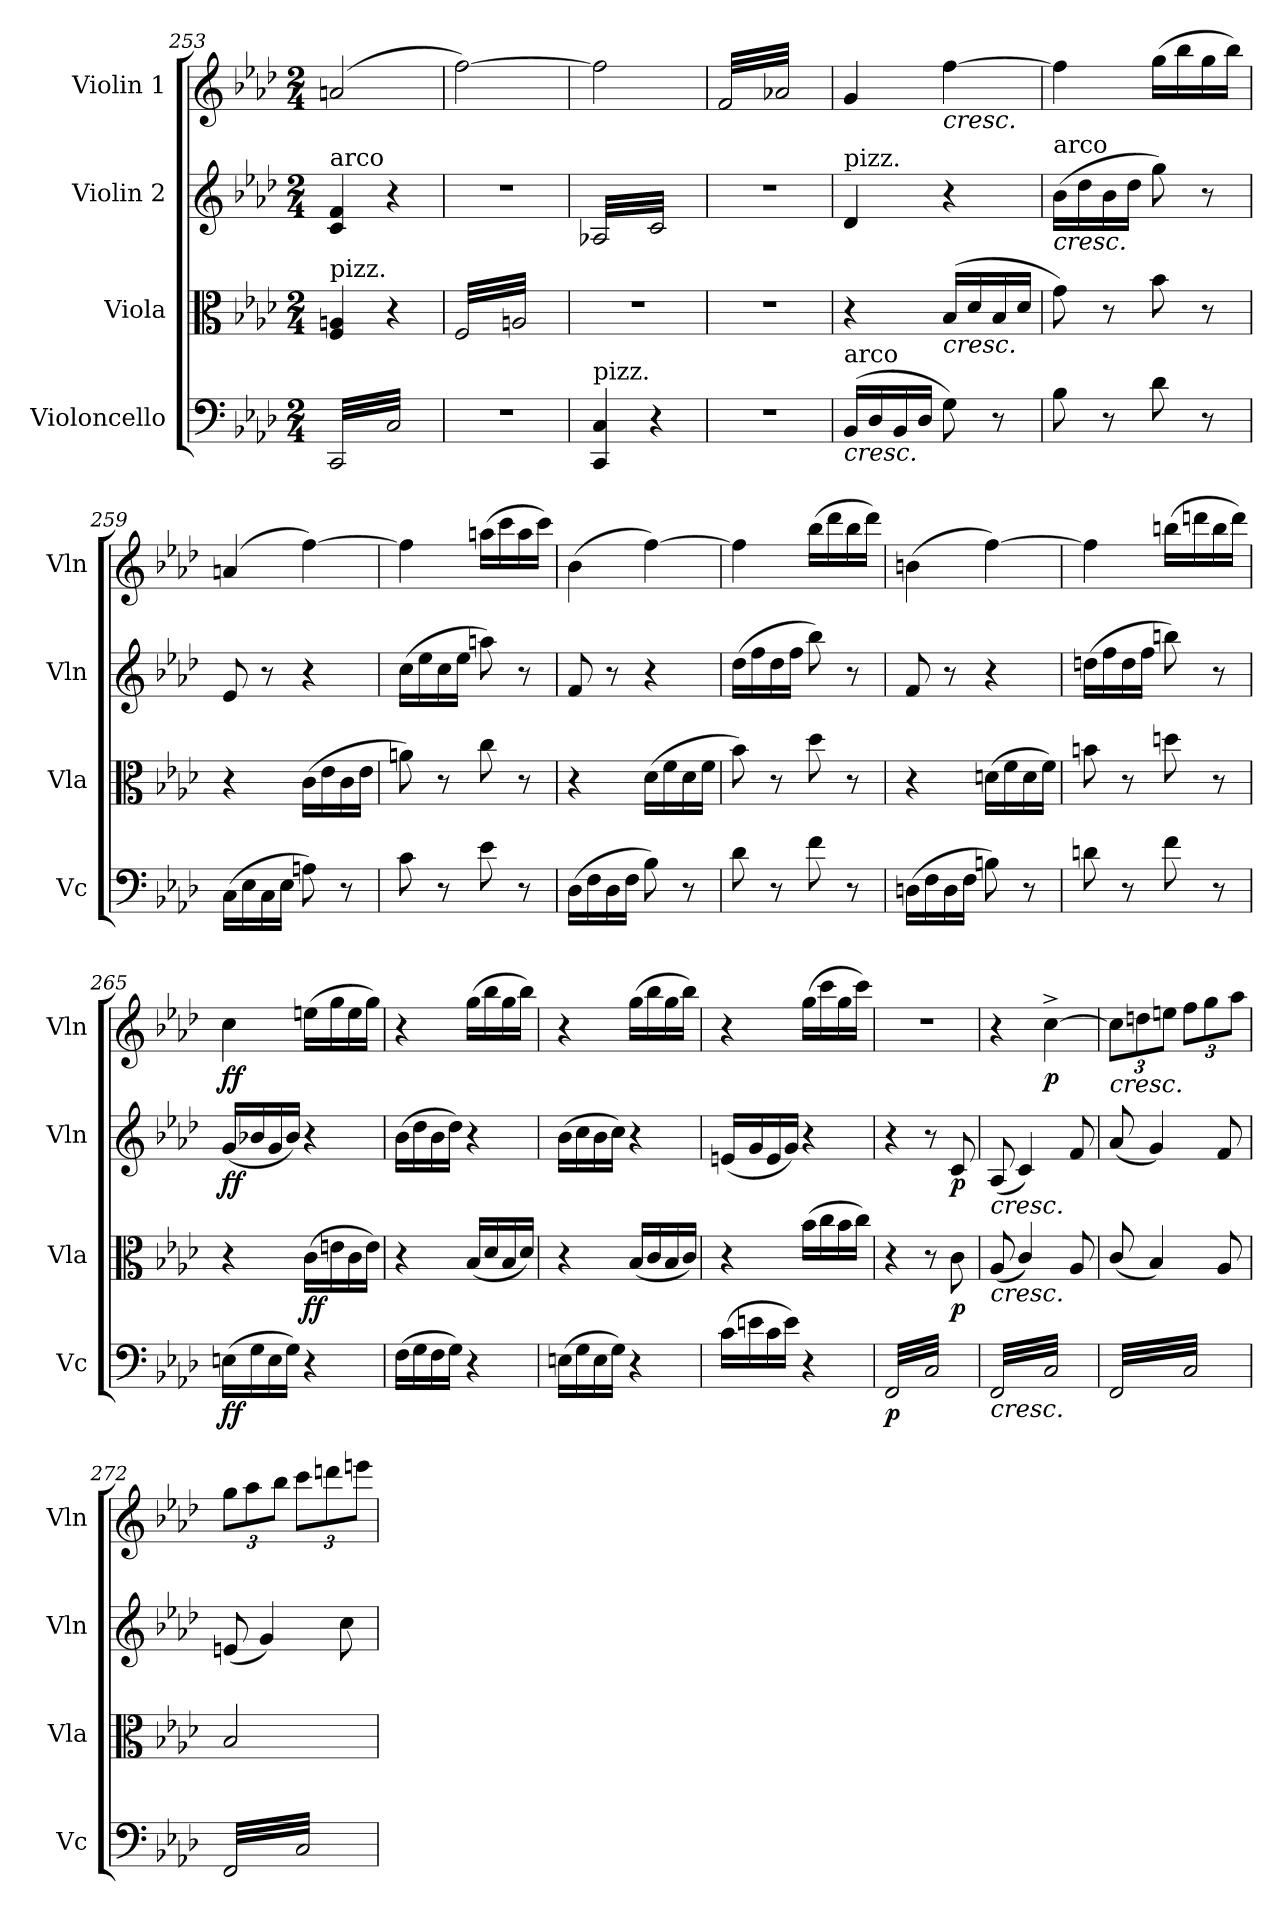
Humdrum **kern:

**kern	**dynam	**kern	**dynam	**kern	**dynam	**kern	**dynam
*part4	*part4	*part3	*part3	*part2	*part2	*part1	*part1
*staff4	*staff4	*staff3	*staff3	*staff2	*staff2	*staff1	*staff1
*I"Violoncello	*	*I"Viola	*	*I"Violin 2	*	*I"Violin 1	*
*I'Vc	*	*I'Vla	*	*I'Vln	*	*I'Vln	*
*clefF4	*	*clefC3	*	*clefG2	*	*clefG2	*
*k[b-e-a-d-]	*	*k[b-e-a-d-]	*	*k[b-e-a-d-]	*	*k[b-e-a-d-]	*
*M2/4	*	*M2/4	*	*M2/4	*	*M2/4	*
=253	=253	=253	=253	=253	=253	=253	=253
!	!	!	!	!LO:TX:a:t=arco	!	!	!
!	!	!LO:TX:a:t=pizz.	!	!	!	!	!
!LO:TX:a:t=arco	!	!	!	!	!	!	!
*tremolo	*	*	*	*	*	*	*
(32CC/LLL	.	4F/ 4An/	.	4c/ 4f/	.	(2an/	.
32C/)	.	.	.	.	.	.	.
32CC/	.	.	.	.	.	.	.
32C/)	.	.	.	.	.	.	.
32CC/	.	.	.	.	.	.	.
32C/)	.	.	.	.	.	.	.
32CC/	.	.	.	.	.	.	.
32C/)	.	.	.	.	.	.	.
32CC/	.	4r	.	4r	.	.	.
32C/)	.	.	.	.	.	.	.
32CC/	.	.	.	.	.	.	.
32C/)	.	.	.	.	.	.	.
32CC/	.	.	.	.	.	.	.
32C/)	.	.	.	.	.	.	.
32CC/	.	.	.	.	.	.	.
32C/)JJJ	.	.	.	.	.	.	.
*Xtremolo	*	*	*	*	*	*	*
=254	=254	=254	=254	=254	=254	=254	=254
!	!	!LO:TX:a:t=arco	!	!	!	!	!
*	*	*tremolo	*	*	*	*	*
2r	.	(32F/LLL	.	2r	.	[2ff\)	.
.	.	32An/)	.	.	.	.	.
.	.	32F/	.	.	.	.	.
.	.	32An/)	.	.	.	.	.
.	.	32F/	.	.	.	.	.
.	.	32An/)	.	.	.	.	.
.	.	32F/	.	.	.	.	.
.	.	32An/)	.	.	.	.	.
.	.	32F/	.	.	.	.	.
.	.	32An/)	.	.	.	.	.
.	.	32F/	.	.	.	.	.
.	.	32An/)	.	.	.	.	.
.	.	32F/	.	.	.	.	.
.	.	32An/)	.	.	.	.	.
.	.	32F/	.	.	.	.	.
.	.	32An/)JJJ	.	.	.	.	.
*	*	*Xtremolo	*	*	*	*	*
!!LO:LB:g=z
=255	=255	=255	=255	=255	=255	=255	=255
!	!	!	!	!LO:TX:a:t=arco	!	!	!
!LO:TX:a:t=pizz.	!	!	!	!	!	!	!
*	*	*	*	*tremolo	*	*	*
4CC/ 4C/	.	2r	.	(32A-X/LLL	.	2ff\]	.
.	.	.	.	32c/)	.	.	.
.	.	.	.	32A-X/	.	.	.
.	.	.	.	32c/)	.	.	.
.	.	.	.	32A-X/	.	.	.
.	.	.	.	32c/)	.	.	.
.	.	.	.	32A-X/	.	.	.
.	.	.	.	32c/)	.	.	.
4r	.	.	.	32A-X/	.	.	.
.	.	.	.	32c/)	.	.	.
.	.	.	.	32A-X/	.	.	.
.	.	.	.	32c/)	.	.	.
.	.	.	.	32A-X/	.	.	.
.	.	.	.	32c/)	.	.	.
.	.	.	.	32A-X/	.	.	.
.	.	.	.	32c/)JJJ	.	.	.
*	*	*	*	*Xtremolo	*	*	*
=256	=256	=256	=256	=256	=256	=256	=256
*	*	*	*	*	*	*tremolo	*
2r	.	2r	.	2r	.	(32f/LLL	.
.	.	.	.	.	.	32a-X/)	.
.	.	.	.	.	.	32f/	.
.	.	.	.	.	.	32a-X/)	.
.	.	.	.	.	.	32f/	.
.	.	.	.	.	.	32a-X/)	.
.	.	.	.	.	.	32f/	.
.	.	.	.	.	.	32a-X/)	.
.	.	.	.	.	.	32f/	.
.	.	.	.	.	.	32a-X/)	.
.	.	.	.	.	.	32f/	.
.	.	.	.	.	.	32a-X/)	.
.	.	.	.	.	.	32f/	.
.	.	.	.	.	.	32a-X/)	.
.	.	.	.	.	.	32f/	.
.	.	.	.	.	.	32a-X/)JJJ	.
*	*	*	*	*	*	*Xtremolo	*
=257	=257	=257	=257	=257	=257	=257	=257
!	!	!	!	!LO:TX:a:t=pizz.	!	!	!
!LO:TX:a:t=arco	!	!	!	!	!	!	!
!LO:TX:b:i:t=cresc.	!	!	!	!	!	!	!
(16BB-/LL	.	4r	.	4d-/	.	4g/	.
.	.	.	.	.	.	.	.
16D-/	.	.	.	.	.	.	.
.	.	.	.	.	.	.	.
16BB-/	.	.	.	.	.	.	.
.	.	.	.	.	.	.	.
16D-/JJ	.	.	.	.	.	.	.
.	.	.	.	.	.	.	.
!	!	!	!	!	!	!LO:TX:b:i:t=cresc.	!
!	!	!LO:TX:b:i:t=cresc.	!	!	!	!	!
8G\)	.	(16B-/LL	.	4r	.	[4ff\	.
.	.	16d-/	.	.	.	.	.
8r	.	16B-/	.	.	.	.	.
.	.	16d-/JJ	.	.	.	.	.
=258	=258	=258	=258	=258	=258	=258	=258
!	!	!	!	!LO:TX:a:t=arco	!	!	!
!	!	!	!	!LO:TX:b:i:t=cresc.	!	!	!
8B-\	.	8g\)	.	(16b-\LL	.	4ff\]	.
.	.	.	.	16dd-\	.	.	.
8r	.	8r	.	16b-\	.	.	.
.	.	.	.	16dd-\JJ	.	.	.
8d-\	.	8b-\	.	8gg\)	.	(16gg\LL	.
.	.	.	.	.	.	16bb-\	.
8r	.	8r	.	8r	.	16gg\	.
.	.	.	.	.	.	16bb-\JJ)	.
=259	=259	=259	=259	=259	=259	=259	=259
(16C\LL	.	4r	.	8e-/	.	(4an/	.
16E-\	.	.	.	.	.	.	.
16C\	.	.	.	8r	.	.	.
16E-\JJ	.	.	.	.	.	.	.
8An\)	.	(16c\LL	.	4r	.	[4ff\)	.
.	.	16e-\	.	.	.	.	.
8r	.	16c\	.	.	.	.	.
.	.	16e-\JJ	.	.	.	.	.
=260	=260	=260	=260	=260	=260	=260	=260
8c\	.	8an\)	.	(16cc\LL	.	4ff\]	.
.	.	.	.	16ee-\	.	.	.
8r	.	8r	.	16cc\	.	.	.
.	.	.	.	16ee-\JJ	.	.	.
8e-\	.	8cc\	.	8aan\)	.	(16aan\LL	.
.	.	.	.	.	.	16ccc\	.
8r	.	8r	.	8r	.	16aa\	.
.	.	.	.	.	.	16ccc\JJ)	.
=261	=261	=261	=261	=261	=261	=261	=261
(16D-\LL	.	4r	.	8f/	.	(4b-\	.
16F\	.	.	.	.	.	.	.
16D-\	.	.	.	8r	.	.	.
16F\JJ	.	.	.	.	.	.	.
8B-\)	.	(16d-\LL	.	4r	.	[4ff\)	.
.	.	16f\	.	.	.	.	.
8r	.	16d-\	.	.	.	.	.
.	.	16f\JJ	.	.	.	.	.
!!LO:LB:g=z
=262	=262	=262	=262	=262	=262	=262	=262
8d-\	.	8b-\)	.	(16dd-\LL	.	4ff\]	.
.	.	.	.	16ff\	.	.	.
8r	.	8r	.	16dd-\	.	.	.
.	.	.	.	16ff\JJ	.	.	.
8f\	.	8dd-\	.	8bb-\)	.	(16bb-\LL	.
.	.	.	.	.	.	16ddd-\	.
8r	.	8r	.	8r	.	16bb-\	.
.	.	.	.	.	.	16ddd-\JJ)	.
=263	=263	=263	=263	=263	=263	=263	=263
(16Dn\LL	.	4r	.	8f/	.	(4bn\	.
16F\	.	.	.	.	.	.	.
16D\	.	.	.	8r	.	.	.
16F\JJ	.	.	.	.	.	.	.
8Bn\)	.	(16dn\LL	.	4r	.	[4ff\)	.
.	.	16f\	.	.	.	.	.
8r	.	16d\	.	.	.	.	.
.	.	16f\JJ)	.	.	.	.	.
!!LO:PB:g=z
=264	=264	=264	=264	=264	=264	=264	=264
8dn\	.	8bn\	.	(16ddn\LL	.	4ff\]	.
.	.	.	.	16ff\	.	.	.
8r	.	8r	.	16dd\	.	.	.
.	.	.	.	16ff\JJ	.	.	.
8f\	.	8ddn\	.	8bbn\)	.	(16bbn\LL	.
.	.	.	.	.	.	16dddn\	.
8r	.	8r	.	8r	.	16bb\	.
.	.	.	.	.	.	16ddd\JJ)	.
=265	=265	=265	=265	=265	=265	=265	=265
!	!LO:DY:b	!	!	!	!LO:DY:b	!	!LO:DY:b
(16En\LL	ff	4r	.	(16g/LL	ff	4cc\	ff
16G\	.	.	.	16b-X/	.	.	.
16E\	.	.	.	16g/	.	.	.
16G\JJ)	.	.	.	16b-/JJ)	.	.	.
!	!	!	!LO:DY:b	!	!	!	!
4r	.	(16c\LL	ff	4r	.	(16een\LL	.
.	.	16en\	.	.	.	16gg\	.
.	.	16c\	.	.	.	16ee\	.
.	.	16e\JJ)	.	.	.	16gg\JJ)	.
=266	=266	=266	=266	=266	=266	=266	=266
(16F\LL	.	4r	.	(16b-\LL	.	4r	.
16G\	.	.	.	16dd-\	.	.	.
16F\	.	.	.	16b-\	.	.	.
16G\JJ)	.	.	.	16dd-\JJ)	.	.	.
4r	.	(16B-/LL	.	4r	.	(16gg\LL	.
.	.	16d-/	.	.	.	16bb-\	.
.	.	16B-/	.	.	.	16gg\	.
.	.	16d-/JJ)	.	.	.	16bb-\JJ)	.
=267	=267	=267	=267	=267	=267	=267	=267
(16En\LL	.	4r	.	(16b-\LL	.	4r	.
16G\	.	.	.	16cc\	.	.	.
16E\	.	.	.	16b-\	.	.	.
16G\JJ)	.	.	.	16cc\JJ)	.	.	.
4r	.	(16B-/LL	.	4r	.	(16gg\LL	.
.	.	16c/	.	.	.	16bb-\	.
.	.	16B-/	.	.	.	16gg\	.
.	.	16c/JJ)	.	.	.	16bb-\JJ)	.
=268	=268	=268	=268	=268	=268	=268	=268
(16c\LL	.	4r	.	(16en/LL	.	4r	.
16en\	.	.	.	16g/	.	.	.
16c\	.	.	.	16e/	.	.	.
16e\JJ)	.	.	.	16g/JJ)	.	.	.
4r	.	(16b-\LL	.	4r	.	(16gg\LL	.
.	.	16cc\	.	.	.	16ccc\	.
.	.	16b-\	.	.	.	16gg\	.
.	.	16cc\JJ)	.	.	.	16ccc\JJ)	.
=269	=269	=269	=269	=269	=269	=269	=269
!	!LO:DY:b	!	!	!	!	!	!
*tremolo	*	*	*	*	*	*	*
(32FF/LLL	p	4r	.	4r	.	2r	.
32C/)	.	.	.	.	.	.	.
32FF/	.	.	.	.	.	.	.
32C/)	.	.	.	.	.	.	.
32FF/	.	.	.	.	.	.	.
32C/)	.	.	.	.	.	.	.
32FF/	.	.	.	.	.	.	.
32C/)	.	.	.	.	.	.	.
32FF/	.	8r	.	8r	.	.	.
32C/)	.	.	.	.	.	.	.
32FF/	.	.	.	.	.	.	.
32C/)	.	.	.	.	.	.	.
!	!	!	!LO:DY:b	!	!LO:DY:b	!	!
32FF/	.	8c\	p	8c/	p	.	.
32C/)	.	.	.	.	.	.	.
32FF/	.	.	.	.	.	.	.
32C/)JJJ	.	.	.	.	.	.	.
!!LO:LB:g=z
=270	=270	=270	=270	=270	=270	=270	=270
!	!	!	!	!LO:TX:b:i:t=cresc.	!	!	!
!	!	!LO:TX:b:i:t=cresc.	!	!	!	!	!
!LO:TX:b:i:t=cresc.	!	!	!	!	!	!	!
(32FF/LLL	.	(8A-/	.	(8A-/	.	4r	.
32C/)	.	.	.	.	.	.	.
32FF/	.	.	.	.	.	.	.
32C/)	.	.	.	.	.	.	.
32FF/	.	4c/)	.	4c/)	.	.	.
32C/)	.	.	.	.	.	.	.
32FF/	.	.	.	.	.	.	.
32C/)	.	.	.	.	.	.	.
!	!	!	!	!	!	!	!LO:DY:b
32FF/	.	.	.	.	.	[4cc^\	p
32C/)	.	.	.	.	.	.	.
32FF/	.	.	.	.	.	.	.
32C/)	.	.	.	.	.	.	.
32FF/	.	8A-/	.	8f/	.	.	.
32C/)	.	.	.	.	.	.	.
32FF/	.	.	.	.	.	.	.
32C/)JJJ	.	.	.	.	.	.	.
=271	=271	=271	=271	=271	=271	=271	=271
!	!	!	!	!	!	!LO:TX:b:i:t=cresc.	!
(32FF/LLL	.	(8c/	.	(8a-/	.	12cc\L]	.
32C/)	.	.	.	.	.	.	.
32FF/	.	.	.	.	.	.	.
.	.	.	.	.	.	12ddn\	.
32C/)	.	.	.	.	.	.	.
32FF/	.	4B-/)	.	4g/)	.	.	.
32C/)	.	.	.	.	.	.	.
.	.	.	.	.	.	12een\J	.
32FF/	.	.	.	.	.	.	.
32C/)	.	.	.	.	.	.	.
32FF/	.	.	.	.	.	12ff\L	.
32C/)	.	.	.	.	.	.	.
32FF/	.	.	.	.	.	.	.
.	.	.	.	.	.	12gg\	.
32C/)	.	.	.	.	.	.	.
32FF/	.	8A-/	.	8f/	.	.	.
32C/)	.	.	.	.	.	.	.
.	.	.	.	.	.	12aa-\J	.
32FF/	.	.	.	.	.	.	.
32C/)JJJ	.	.	.	.	.	.	.
=272	=272	=272	=272	=272	=272	=272	=272
*	*	*	*	*	*	*Xbrackettup	*
(32FF/LLL	.	2B-/	.	(8en/	.	12gg\L	.
32C/)	.	.	.	.	.	.	.
32FF/	.	.	.	.	.	.	.
.	.	.	.	.	.	12aa-\	.
32C/)	.	.	.	.	.	.	.
32FF/	.	.	.	4g/)	.	.	.
32C/)	.	.	.	.	.	.	.
.	.	.	.	.	.	12bb-\J	.
32FF/	.	.	.	.	.	.	.
32C/)	.	.	.	.	.	.	.
32FF/	.	.	.	.	.	12ccc\L	.
32C/)	.	.	.	.	.	.	.
32FF/	.	.	.	.	.	.	.
.	.	.	.	.	.	12dddn\	.
32C/)	.	.	.	.	.	.	.
32FF/	.	.	.	8cc\	.	.	.
32C/)	.	.	.	.	.	.	.
.	.	.	.	.	.	12eeen\J	.
32FF/	.	.	.	.	.	.	.
32C/)JJJ	.	.	.	.	.	.	.
*Xtremolo	*	*	*	*	*	*	*
.	.	.	.	.	.	.	.
.	.	.	.	.	.	.	.
.	.	.	.	.	.	.	.
.	.	.	.	.	.	.	.
.	.	.	.	.	.	.	.
.	.	.	.	.	.	.	.
.	.	.	.	.	.	.	.
.	.	.	.	.	.	.	.
=	=	=	=	=	=	=	=
*-	*-	*-	*-	*-	*-	*-	*-
